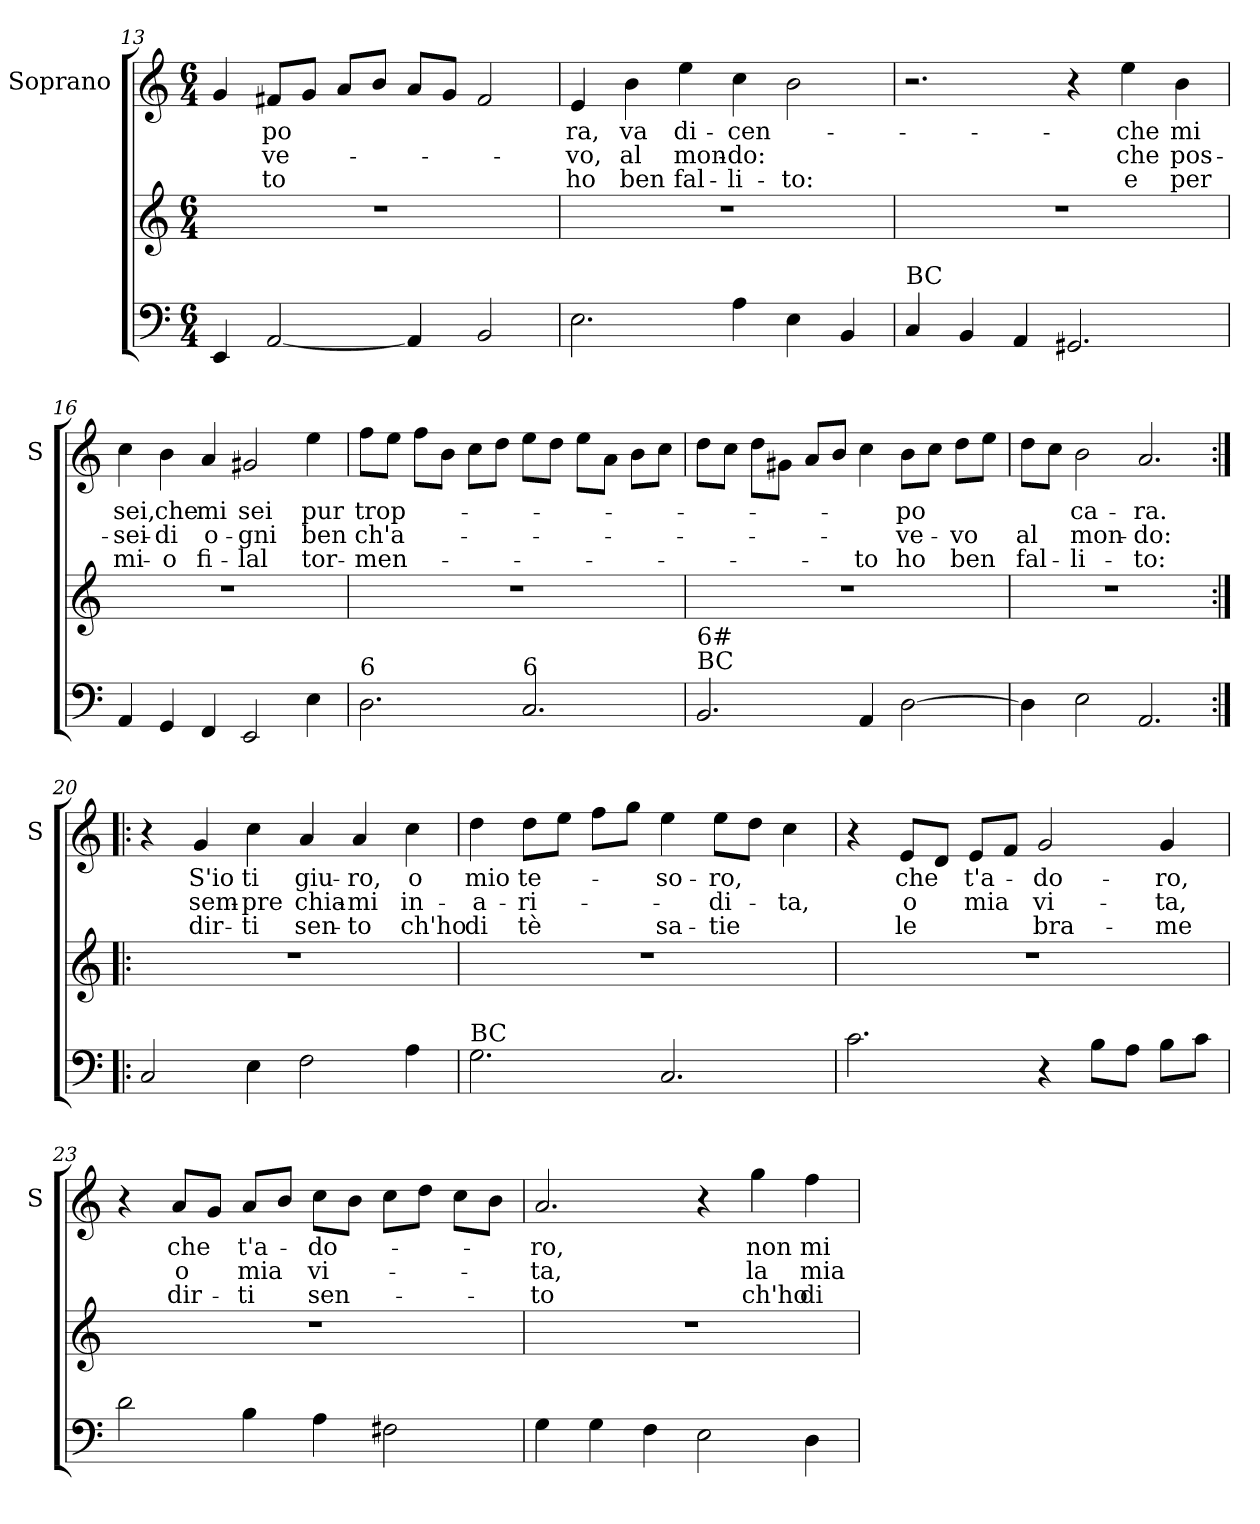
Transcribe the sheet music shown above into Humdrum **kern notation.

**kern	**kern	**kern	**text	**text	**text
*part2	*part2	*part1	*part1	*part1	*part1
*staff3	*staff2	*staff1	*staff1	*staff1	*staff1
*	*	*I"Soprano	*	*	*
*	*	*I'S	*	*	*
*clefF4	*clefG2	*clefG2	*	*	*
*k[]	*k[]	*k[]	*	*	*
*C:	*C:	*C:	*	*	*
*M6/4	*M6/4	*M6/4	*	*	*
=13	=13	=13	=13	=13	=13
4EE/	1.r	4g/	.	.	.
!	!	!	!LO:LY:b	!LO:LY:b	!LO:LY:b
[2AA/	.	8f#X/L	-po	-ve-	-to
.	.	8g/J	.	.	.
.	.	8a/L	.	.	.
.	.	8b/J	.	.	.
4AA/]	.	8a/L	.	.	.
.	.	8g/J	.	.	.
2BB/	.	2f#/	.	.	.
=14	=14	=14	=14	=14	=14
!	!	!	!LO:LY:b	!LO:LY:b	!LO:LY:b
2.E\	1.r	4e/	-ra,	-vo,	ho
!	!	!	!LO:LY:b	!LO:LY:b	!LO:LY:b
.	.	4b\	va	al	ben
!	!	!	!LO:LY:b	!LO:LY:b	!LO:LY:b
.	.	4ee\	di-	mon-	fal-
!	!	!	!LO:LY:b	!LO:LY:b	!LO:LY:b
4A\	.	4cc\	-cen-	-do:	-li-
!	!	!	!	!	!LO:LY:b
4E\	.	2b\	.	.	-to:
4BB/	.	.	.	.	.
!!LO:LB:g=z
=15	=15	=15	=15	=15	=15
!LO:TX:a:t=BC	!	!	!	!	!
4C/	1.r	2.r	.	.	.
4BB/	.	.	.	.	.
4AA/	.	.	.	.	.
2.GG#X/	.	4r	.	.	.
!	!	!	!LO:LY:b	!LO:LY:b	!LO:LY:b
.	.	4ee\	che	che	e
!	!	!	!LO:LY:b	!LO:LY:b	!LO:LY:b
.	.	4b\	mi	pos-	per
=16	=16	=16	=16	=16	=16
!	!	!	!LO:LY:b	!LO:LY:b	!LO:LY:b
4AA/	1.r	4cc\	sei,	-sei-	mi-
!	!	!	!LO:LY:b	!LO:LY:b	!LO:LY:b
4GG/	.	4b\	che	-di	-o
!	!	!	!LO:LY:b	!LO:LY:b	!LO:LY:b
4FF/	.	4a/	mi	o-	fi-
!	!	!	!LO:LY:b	!LO:LY:b	!LO:LY:b
2EE/	.	2g#X/	sei	-gni	-lal
!	!	!	!LO:LY:b	!LO:LY:b	!LO:LY:b
4E\	.	4ee\	pur	ben	tor-
=17	=17	=17	=17	=17	=17
!LO:TX:a:t=6	!	!	!	!	!
!	!	!	!LO:LY:b	!LO:LY:b	!LO:LY:b
2.D\	1.r	8ff\L	trop-	ch'a-	-men-
.	.	8ee\J	.	.	.
.	.	8ff\L	.	.	.
.	.	8b\J	.	.	.
.	.	8cc\L	.	.	.
.	.	8dd\J	.	.	.
!LO:TX:a:t=6	!	!	!	!	!
2.C/	.	8ee\L	.	.	.
.	.	8dd\J	.	.	.
.	.	8ee\L	.	.	.
.	.	8a\J	.	.	.
.	.	8b\L	.	.	.
.	.	8cc\J	.	.	.
!!LO:LB:g=z
=18	=18	=18	=18	=18	=18
!LO:TX:a:t=BC	!	!	!	!	!
!LO:TX:a:t=6#	!	!	!	!	!
2.BB/	1.r	8dd\L	.	.	.
.	.	8cc\J	.	.	.
.	.	8dd\L	.	.	.
.	.	8g#X\J	.	.	.
.	.	8a/L	.	.	.
.	.	8b/J	.	.	.
!	!	!	!	!	!LO:LY:b
4AA/	.	4cc\	.	.	-to
!	!	!	!LO:LY:b	!LO:LY:b	!LO:LY:b
[2D\	.	8b\L	-po	-ve-	ho
.	.	8cc\J	.	.	.
!	!	!	!	!LO:LY:b	!LO:LY:b
.	.	8dd\L	.	-vo	ben
.	.	8ee\J	.	.	.
=19	=19	=19	=19	=19	=19
!	!	!	!	!LO:LY:b	!LO:LY:b
4D\]	1.r	8dd\L	.	al	fal-
.	.	8cc\J	.	.	.
!	!	!	!LO:LY:b	!LO:LY:b	!LO:LY:b
2E\	.	2b\	ca-	mon-	-li-
!	!	!	!LO:LY:b	!LO:LY:b	!LO:LY:b
2.AA/	.	2.a/	-ra.	-do:	-to:
=20:|!|:	=20:|!|:	=20:|!|:	=20:|!|:	=20:|!|:	=20:|!|:
2C/	1.r	4r	.	.	.
!	!	!	!LO:LY:b	!LO:LY:b	!LO:LY:b
.	.	4g/	S'io	sem-	dir-
!	!	!	!LO:LY:b	!LO:LY:b	!LO:LY:b
4E\	.	4cc\	ti	-pre	-ti
!	!	!	!LO:LY:b	!LO:LY:b	!LO:LY:b
2F\	.	4a/	giu-	chia-	sen-
!	!	!	!LO:LY:b	!LO:LY:b	!LO:LY:b
.	.	4a/	-ro,	-mi	-to
!	!	!	!LO:LY:b	!LO:LY:b	!LO:LY:b
4A\	.	4cc\	o	in-	ch'ho
!!LO:LB:g=z
=21	=21	=21	=21	=21	=21
!LO:TX:a:t=BC	!	!	!	!	!
!	!	!	!LO:LY:b	!LO:LY:b	!LO:LY:b
2.G\	1.r	4dd\	mio	-a-	di
!	!	!	!LO:LY:b	!LO:LY:b	!LO:LY:b
.	.	8dd\L	te-	-ri-	tè
.	.	8ee\J	.	.	.
.	.	8ff\L	.	.	.
.	.	8gg\J	.	.	.
!	!	!	!LO:LY:b	!	!LO:LY:b
2.C/	.	4ee\	-so-	.	sa-
!	!	!	!LO:LY:b	!LO:LY:b	!LO:LY:b
.	.	8ee\L	-ro,	-di-	-tie
.	.	8dd\J	.	.	.
!	!	!	!	!LO:LY:b	!
.	.	4cc\	.	-ta,	.
=22	=22	=22	=22	=22	=22
2.c\	1.r	4r	.	.	.
!	!	!	!LO:LY:b	!LO:LY:b	!LO:LY:b
.	.	8e/L	che	o	le
.	.	8d/J	.	.	.
!	!	!	!LO:LY:b	!LO:LY:b	!
.	.	8e/L	t'a-	mia	.
.	.	8f/J	.	.	.
!	!	!	!LO:LY:b	!LO:LY:b	!LO:LY:b
4r	.	2g/	-do-	vi-	bra-
8B\L	.	.	.	.	.
8A\J	.	.	.	.	.
!	!	!	!LO:LY:b	!LO:LY:b	!LO:LY:b
8B\L	.	4g/	-ro,	-ta,	-me
8c\J	.	.	.	.	.
=23	=23	=23	=23	=23	=23
2d\	1.r	4r	.	.	.
!	!	!	!LO:LY:b	!LO:LY:b	!LO:LY:b
.	.	8a/L	che	o	dir-
.	.	8g/J	.	.	.
!	!	!	!LO:LY:b	!LO:LY:b	!LO:LY:b
4B\	.	8a/L	t'a-	mia	-ti
.	.	8b/J	.	.	.
!	!	!	!LO:LY:b	!LO:LY:b	!LO:LY:b
4A\	.	8cc\L	-do-	vi-	sen-
.	.	8b\J	.	.	.
2F#X\	.	8cc\L	.	.	.
.	.	8dd\J	.	.	.
.	.	8cc\L	.	.	.
.	.	8b\J	.	.	.
=24	=24	=24	=24	=24	=24
!	!	!	!LO:LY:b	!LO:LY:b	!LO:LY:b
4G\	1.r	2.a/	-ro,	-ta,	-to
4G\	.	.	.	.	.
4F\	.	.	.	.	.
2E\	.	4r	.	.	.
!	!	!	!LO:LY:b	!LO:LY:b	!LO:LY:b
.	.	4gg\	non	la	ch'ho
!	!	!	!LO:LY:b	!LO:LY:b	!LO:LY:b
4D\	.	4ff\	mi	mia	di
=	=	=	=	=	=
*-	*-	*-	*-	*-	*-
